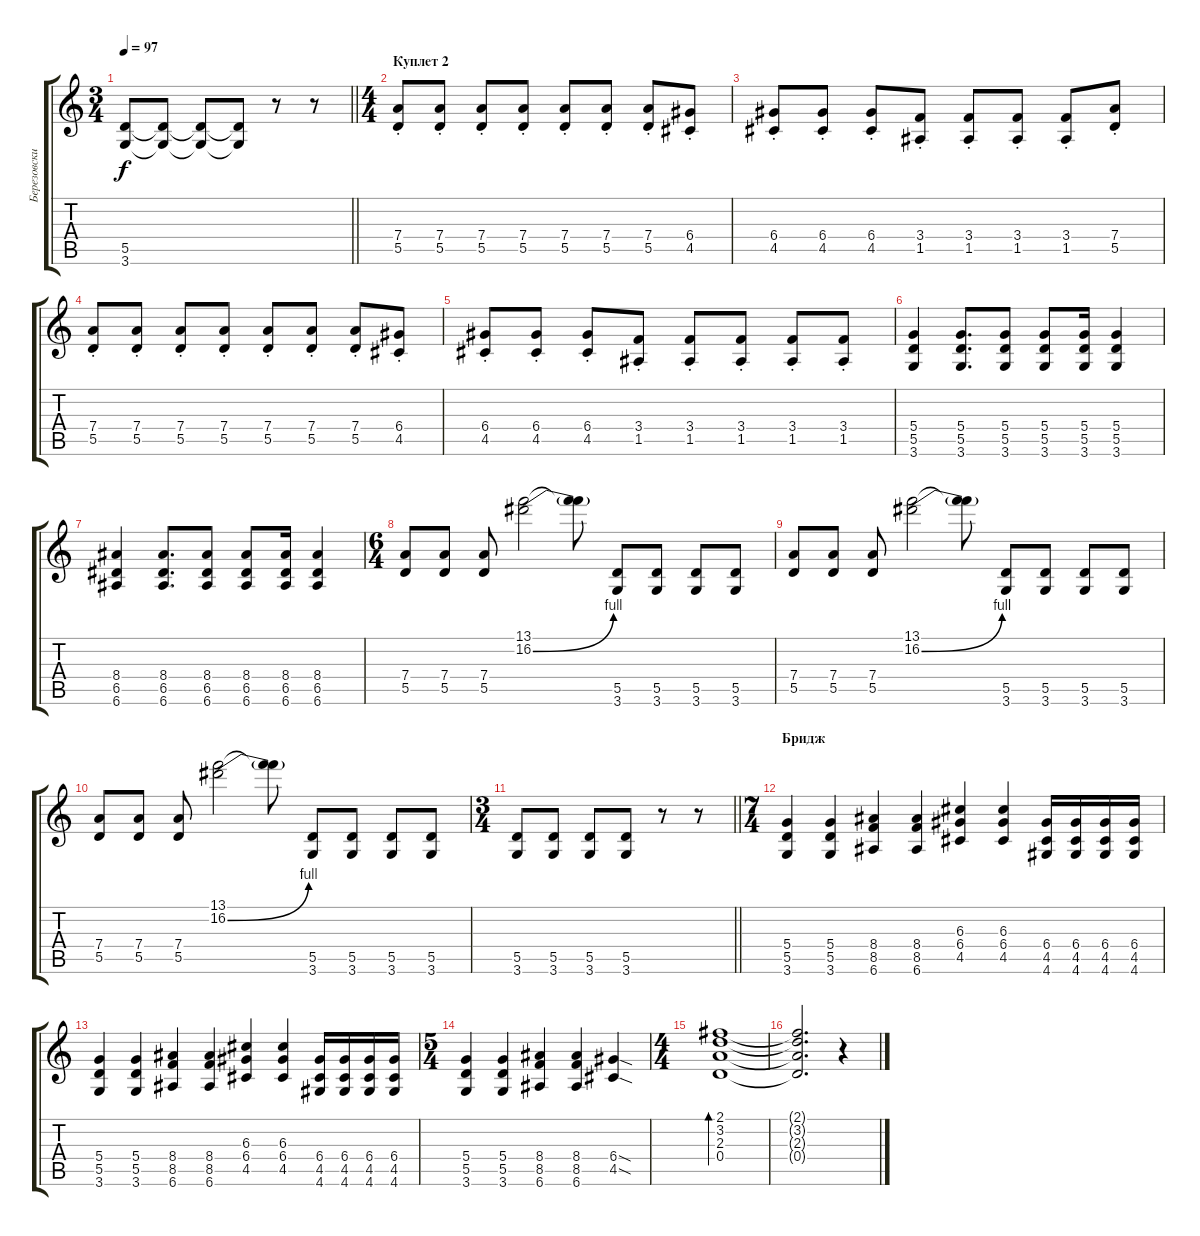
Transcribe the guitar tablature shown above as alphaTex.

\track ("Березовский" "Березовски") {instrument overdrivenguitar}
\staff {score tabs}
\tuning (E4 B3 G3 D3 A2 E2) {hide}
\ts (3 4)
\tempo 97
\clef g2
\barLineRight lightlight
\ks c
(5.5{t} 3.6{t}).8{dy f} (5.5{t} 3.6{t}).8 (5.5{t} 3.6{t}).8 (5.5{t} 3.6{t}).8 r.8 r.8 |
\ts (4 4)
\section ("" "Куплет 2")
(7.4{st} 5.5{st}).8 (7.4{st} 5.5{st}).8 (7.4{st} 5.5{st}).8 (7.4{st} 5.5{st}).8 (7.4{st} 5.5{st}).8 (7.4{st} 5.5{st}).8 (7.4{st} 5.5{st}).8 (6.4{st} 4.5{st}).8 |
(6.4{st} 4.5{st}).8 (6.4{st} 4.5{st}).8 (6.4{st} 4.5{st}).8 (3.4{st} 1.5{st}).8 (3.4{st} 1.5{st}).8 (3.4{st} 1.5{st}).8 (3.4{st} 1.5{st}).8 (7.4{st} 5.5{st}).8 |
(7.4{st} 5.5{st}).8 (7.4{st} 5.5{st}).8 (7.4{st} 5.5{st}).8 (7.4{st} 5.5{st}).8 (7.4{st} 5.5{st}).8 (7.4{st} 5.5{st}).8 (7.4{st} 5.5{st}).8 (6.4{st} 4.5{st}).8 |
(6.4{st} 4.5{st}).8 (6.4{st} 4.5{st}).8 (6.4{st} 4.5{st}).8 (3.4{st} 1.5{st}).8 (3.4{st} 1.5{st}).8 (3.4{st} 1.5{st}).8 (3.4{st} 1.5{st}).8 (3.4{st} 1.5{st}).8 |
(5.4 5.5 3.6).4 (5.4 5.5 3.6).8{d} (5.4 5.5 3.6).8 (5.4 5.5 3.6).8 (5.4 5.5 3.6).16 (5.4 5.5 3.6).4 |
(8.4 6.5 6.6).4 (8.4 6.5 6.6).8{d} (8.4 6.5 6.6).8 (8.4 6.5 6.6).8 (8.4 6.5 6.6).16 (8.4 6.5 6.6).4 |
\ts (6 4)
(7.4 5.5).8 (7.4 5.5).8 (7.4 5.5).8 (13.1 16.2{be (bend 0 0 60 4)}).2 (13.1{t} 16.2{t}).8 (5.5 3.6).8 (5.5 3.6).8 (5.5 3.6).8 (5.5 3.6).8 |
(7.4 5.5).8 (7.4 5.5).8 (7.4 5.5).8 (13.1 16.2{be (bend 0 0 60 4)}).2 (13.1{t} 16.2{t}).8 (5.5 3.6).8 (5.5 3.6).8 (5.5 3.6).8 (5.5 3.6).8 |
(7.4 5.5).8 (7.4 5.5).8 (7.4 5.5).8 (13.1 16.2{be (bend 0 0 60 4)}).2 (13.1{t} 16.2{t}).8 (5.5 3.6).8 (5.5 3.6).8 (5.5 3.6).8 (5.5 3.6).8 |
\ts (3 4)
\barLineRight lightlight
(5.5 3.6).8 (5.5 3.6).8 (5.5 3.6).8 (5.5 3.6).8 r.8 r.8 |
\ts (7 4)
\section ("" "Бридж")
(5.4 5.5 3.6).4 (5.4 5.5 3.6).4 (8.4 8.5 6.6).4 (8.4 8.5 6.6).4 (6.3 6.4 4.5).4 (6.3 6.4 4.5).4 (6.4 4.5 4.6).16 (6.4 4.5 4.6).16 (6.4 4.5 4.6).16 (6.4 4.5 4.6).16 |
(5.4 5.5 3.6).4 (5.4 5.5 3.6).4 (8.4 8.5 6.6).4 (8.4 8.5 6.6).4 (6.3 6.4 4.5).4 (6.3 6.4 4.5).4 (6.4 4.5 4.6).16 (6.4 4.5 4.6).16 (6.4 4.5 4.6).16 (6.4 4.5 4.6).16 |
\ts (5 4)
(5.4 5.5 3.6).4 (5.4 5.5 3.6).4 (8.4 8.5 6.6).4 (8.4 8.5 6.6).4 (6.4{sod} 4.5{sod}).4 |
\ts (4 4)
(2.1 3.2 2.3 0.4).1{bd 480 instrument electricguitarclean} |
(2.1{t} 3.2{t} 2.3{t} 0.4{t}).2{d} r.4
